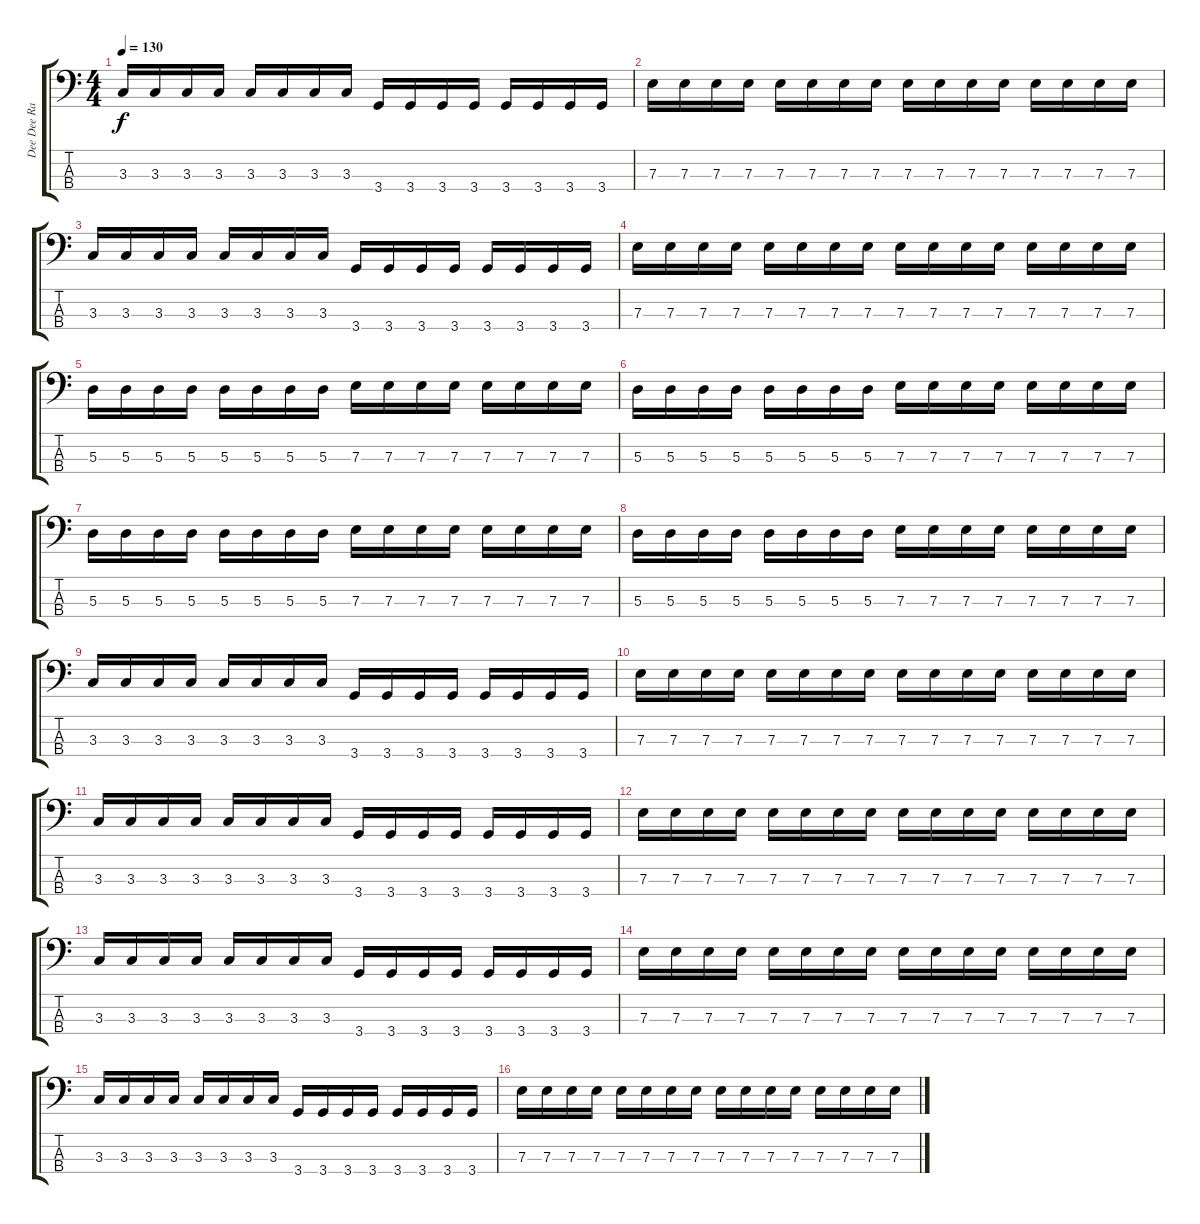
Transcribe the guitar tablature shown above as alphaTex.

\track ("Dee Dee Ramone - Bass" "Dee Dee Ra") {instrument electricbasspick}
\staff {score tabs}
\tuning (G2 D2 A1 E1) {hide}
\ts (4 4)
\tempo 130
\clef f4
\ks c
3.3.16{dy f} 3.3.16 3.3.16 3.3.16 3.3.16 3.3.16 3.3.16 3.3.16 3.4.16 3.4.16 3.4.16 3.4.16 3.4.16 3.4.16 3.4.16 3.4.16 |
7.3.16 7.3.16 7.3.16 7.3.16 7.3.16 7.3.16 7.3.16 7.3.16 7.3.16 7.3.16 7.3.16 7.3.16 7.3.16 7.3.16 7.3.16 7.3.16 |
3.3.16 3.3.16 3.3.16 3.3.16 3.3.16 3.3.16 3.3.16 3.3.16 3.4.16 3.4.16 3.4.16 3.4.16 3.4.16 3.4.16 3.4.16 3.4.16 |
7.3.16 7.3.16 7.3.16 7.3.16 7.3.16 7.3.16 7.3.16 7.3.16 7.3.16 7.3.16 7.3.16 7.3.16 7.3.16 7.3.16 7.3.16 7.3.16 |
5.3.16 5.3.16 5.3.16 5.3.16 5.3.16 5.3.16 5.3.16 5.3.16 7.3.16 7.3.16 7.3.16 7.3.16 7.3.16 7.3.16 7.3.16 7.3.16 |
5.3.16 5.3.16 5.3.16 5.3.16 5.3.16 5.3.16 5.3.16 5.3.16 7.3.16 7.3.16 7.3.16 7.3.16 7.3.16 7.3.16 7.3.16 7.3.16 |
5.3.16 5.3.16 5.3.16 5.3.16 5.3.16 5.3.16 5.3.16 5.3.16 7.3.16 7.3.16 7.3.16 7.3.16 7.3.16 7.3.16 7.3.16 7.3.16 |
5.3.16 5.3.16 5.3.16 5.3.16 5.3.16 5.3.16 5.3.16 5.3.16 7.3.16 7.3.16 7.3.16 7.3.16 7.3.16 7.3.16 7.3.16 7.3.16 |
3.3.16 3.3.16 3.3.16 3.3.16 3.3.16 3.3.16 3.3.16 3.3.16 3.4.16 3.4.16 3.4.16 3.4.16 3.4.16 3.4.16 3.4.16 3.4.16 |
7.3.16 7.3.16 7.3.16 7.3.16 7.3.16 7.3.16 7.3.16 7.3.16 7.3.16 7.3.16 7.3.16 7.3.16 7.3.16 7.3.16 7.3.16 7.3.16 |
3.3.16 3.3.16 3.3.16 3.3.16 3.3.16 3.3.16 3.3.16 3.3.16 3.4.16 3.4.16 3.4.16 3.4.16 3.4.16 3.4.16 3.4.16 3.4.16 |
7.3.16 7.3.16 7.3.16 7.3.16 7.3.16 7.3.16 7.3.16 7.3.16 7.3.16 7.3.16 7.3.16 7.3.16 7.3.16 7.3.16 7.3.16 7.3.16 |
3.3.16 3.3.16 3.3.16 3.3.16 3.3.16 3.3.16 3.3.16 3.3.16 3.4.16 3.4.16 3.4.16 3.4.16 3.4.16 3.4.16 3.4.16 3.4.16 |
7.3.16 7.3.16 7.3.16 7.3.16 7.3.16 7.3.16 7.3.16 7.3.16 7.3.16 7.3.16 7.3.16 7.3.16 7.3.16 7.3.16 7.3.16 7.3.16 |
3.3.16 3.3.16 3.3.16 3.3.16 3.3.16 3.3.16 3.3.16 3.3.16 3.4.16 3.4.16 3.4.16 3.4.16 3.4.16 3.4.16 3.4.16 3.4.16 |
7.3.16 7.3.16 7.3.16 7.3.16 7.3.16 7.3.16 7.3.16 7.3.16 7.3.16 7.3.16 7.3.16 7.3.16 7.3.16 7.3.16 7.3.16 7.3.16
